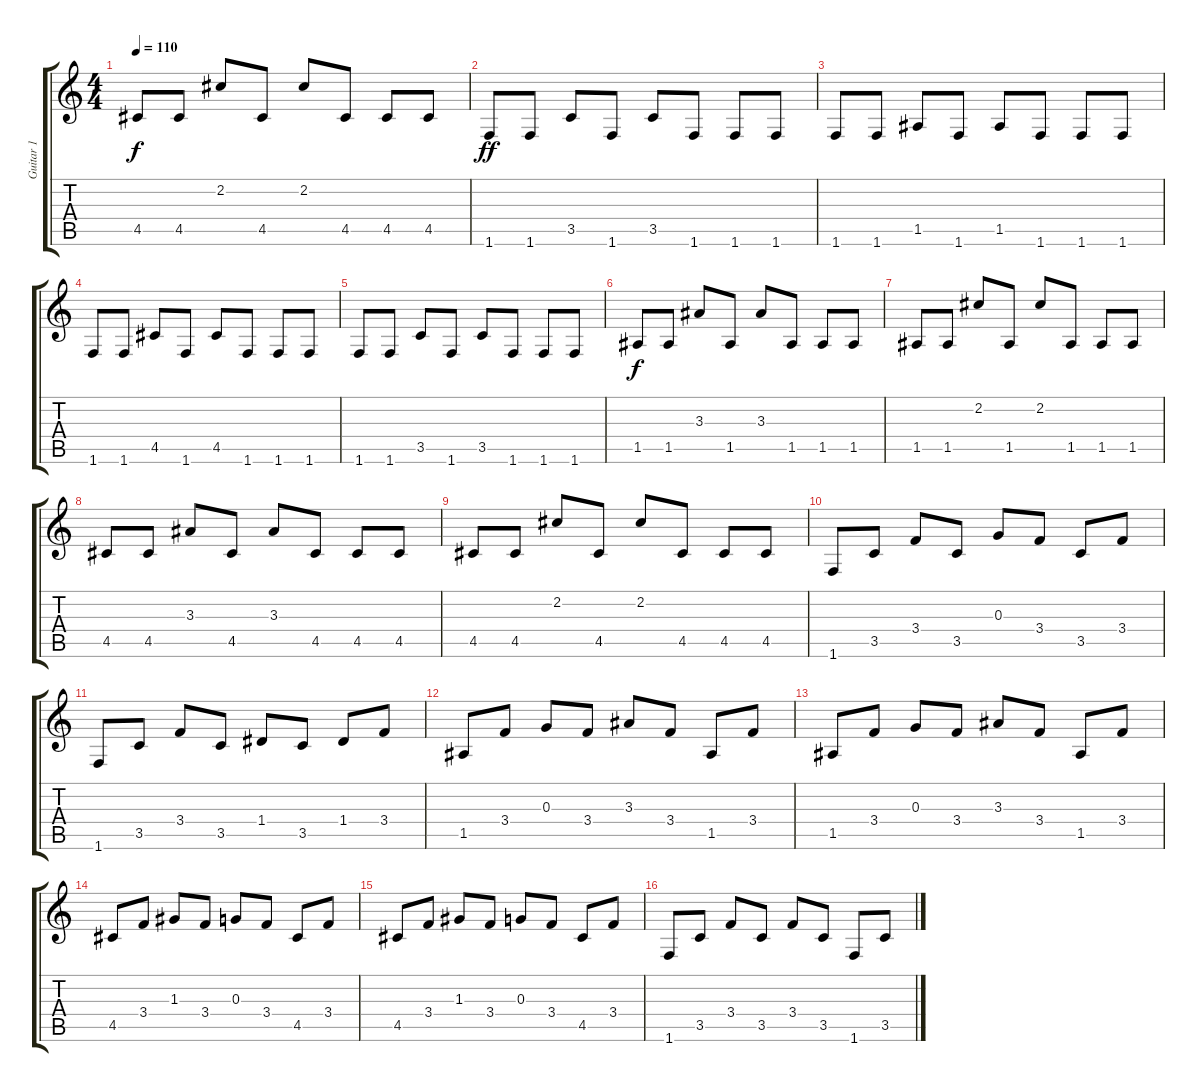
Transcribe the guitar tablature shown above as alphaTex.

\track ("Guitar 1" "Guitar 1") {instrument distortionguitar}
\staff {score tabs}
\tuning (E4 B3 G3 D3 A2 E2) {hide}
\ts (4 4)
\tempo 110
\clef g2
\ks c
4.5.8{dy f} 4.5.8 2.2.8 4.5.8 2.2.8 4.5.8 4.5.8 4.5.8 |
1.6.8{dy ff} 1.6.8 3.5.8 1.6.8 3.5.8 1.6.8 1.6.8 1.6.8 |
1.6.8 1.6.8 1.5.8 1.6.8 1.5.8 1.6.8 1.6.8 1.6.8 |
1.6.8 1.6.8 4.5.8 1.6.8 4.5.8 1.6.8 1.6.8 1.6.8 |
1.6.8 1.6.8 3.5.8 1.6.8 3.5.8 1.6.8 1.6.8 1.6.8 |
1.5.8{dy f} 1.5.8 3.3.8 1.5.8 3.3.8 1.5.8 1.5.8 1.5.8 |
1.5.8 1.5.8 2.2.8 1.5.8 2.2.8 1.5.8 1.5.8 1.5.8 |
4.5.8 4.5.8 3.3.8 4.5.8 3.3.8 4.5.8 4.5.8 4.5.8 |
4.5.8 4.5.8 2.2.8 4.5.8 2.2.8 4.5.8 4.5.8 4.5.8 |
1.6.8 3.5.8 3.4.8 3.5.8 0.3.8 3.4.8 3.5.8 3.4.8 |
1.6.8 3.5.8 3.4.8 3.5.8 1.4.8 3.5.8 1.4.8 3.4.8 |
1.5.8 3.4.8 0.3.8 3.4.8 3.3.8 3.4.8 1.5.8 3.4.8 |
1.5.8 3.4.8 0.3.8 3.4.8 3.3.8 3.4.8 1.5.8 3.4.8 |
4.5.8 3.4.8 1.3.8 3.4.8 0.3.8 3.4.8 4.5.8 3.4.8 |
4.5.8 3.4.8 1.3.8 3.4.8 0.3.8 3.4.8 4.5.8 3.4.8 |
1.6.8 3.5.8 3.4.8 3.5.8 3.4.8 3.5.8 1.6.8 3.5.8
